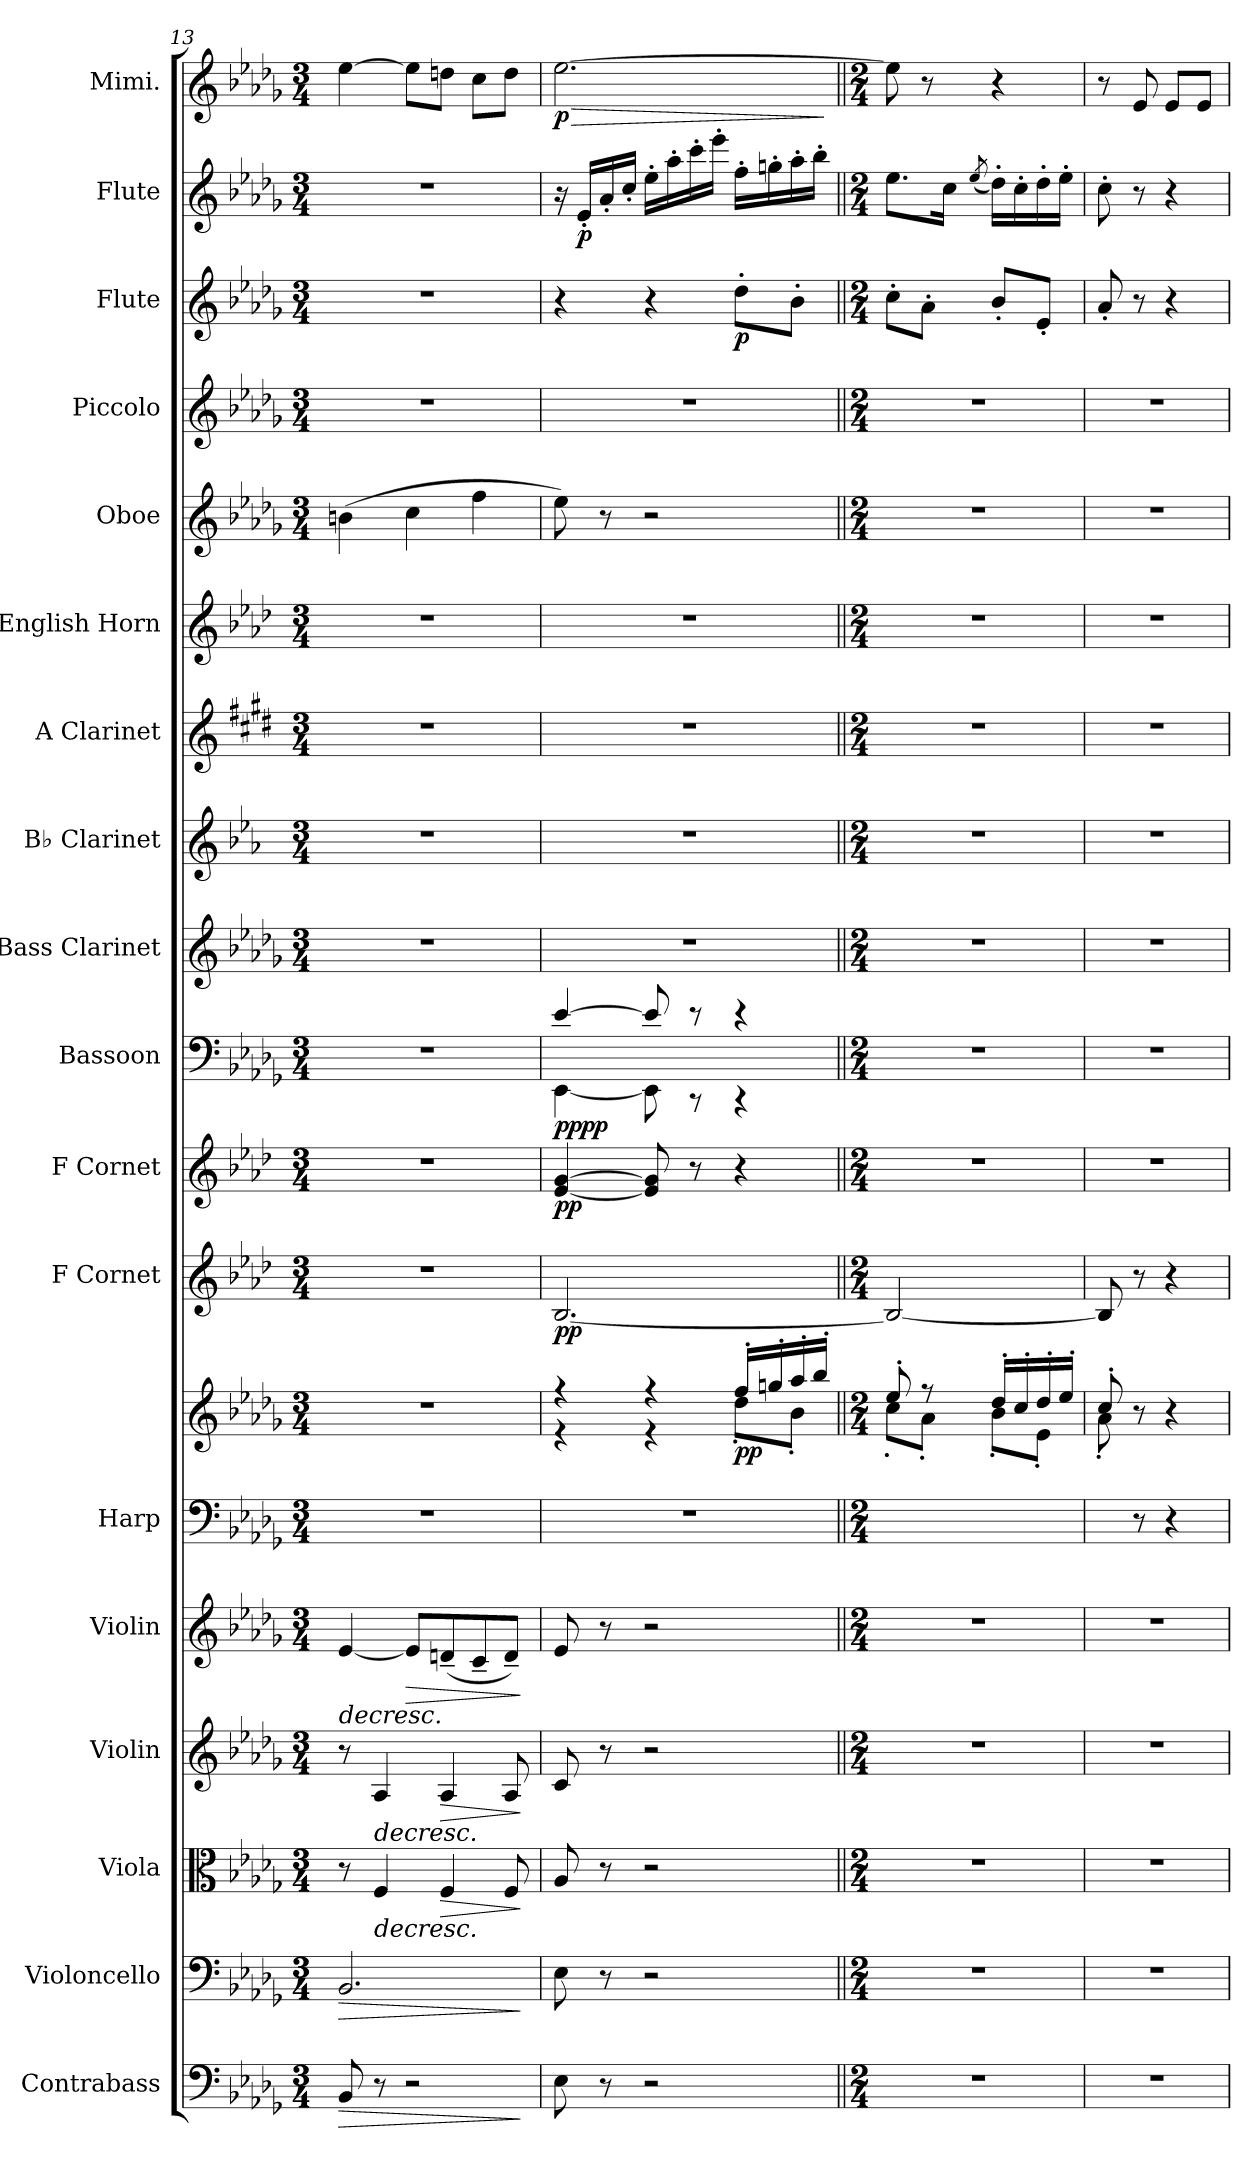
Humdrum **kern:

**kern	**dynam	**kern	**dynam	**kern	**dynam	**kern	**dynam	**kern	**dynam	**kern	**kern	**dynam	**kern	**dynam	**kern	**dynam	**kern	**dynam	**kern	**kern	**kern	**kern	**kern	**kern	**kern	**dynam	**kern	**dynam	**kern	**dynam
*part18	*part18	*part17	*part17	*part16	*part16	*part15	*part15	*part14	*part14	*part13	*part13	*part13	*part12	*part12	*part11	*part11	*part10	*part10	*part9	*part8	*part7	*part6	*part5	*part4	*part3	*part3	*part2	*part2	*part1	*part1
*staff19	*staff19	*staff18	*staff18	*staff17	*staff17	*staff16	*staff16	*staff15	*staff15	*staff14	*staff13	*staff13/14	*staff12	*staff12	*staff11	*staff11	*staff10	*staff10	*staff9	*staff8	*staff7	*staff6	*staff5	*staff4	*staff3	*staff3	*staff2	*staff2	*staff1	*staff1
*I"Contrabass	*	*I"Violoncello	*	*I"Viola	*	*I"Violin	*	*I"Violin	*	*I"Harp	*	*	*I"F Cornet	*	*I"F Cornet	*	*I"Bassoon	*	*I"Bass Clarinet	*I"B♭ Clarinet	*I"A Clarinet	*I"English Horn	*I"Oboe	*I"Piccolo	*I"Flute	*	*I"Flute	*	*I"Mimi.	*
*I'Cb.	*	*I'Vc.	*	*I'Vla.	*	*I'Vln.	*	*I'Vln.	*	*I'Hrp.	*	*	*	*	*	*	*I'Bsn.	*	*I'B. Cl.	*I'B♭ Cl.	*I'A Cl.	*I'E. Hn.	*I'Ob.	*I'Picc.	*I'Fl.	*	*I'Fl.	*	*I'M.	*
*clefF4	*	*clefF4	*	*clefC3	*	*clefG2	*	*clefG2	*	*clefF4	*clefG2	*	*clefG2	*	*clefG2	*	*clefF4	*	*clefG2	*clefG2	*clefG2	*clefG2	*clefG2	*clefG2	*clefG2	*	*clefG2	*	*clefG2	*
*ITrd7c12	*	*	*	*	*	*	*	*	*	*	*	*	*ITrd-3c-5	*	*ITrd-3c-5	*	*	*	*ITrd8c14	*ITrd1c2	*ITrd2c3	*ITrd4c7	*	*ITrd-7c-12	*	*	*	*	*	*
*k[b-e-a-d-g-]	*	*k[b-e-a-d-g-]	*	*k[b-e-a-d-g-]	*	*k[b-e-a-d-g-]	*	*k[b-e-a-d-g-]	*	*k[b-e-a-d-g-]	*k[b-e-a-d-g-]	*	*k[b-e-a-d-g-]	*	*k[b-e-a-d-g-]	*	*k[b-e-a-d-g-]	*	*k[b-e-a-d-g-]	*k[b-e-a-d-g-]	*k[f#c#g#d#a#e#b#]	*k[b-e-a-d-g-]	*k[b-e-a-d-g-]	*k[b-e-a-d-g-]	*k[b-e-a-d-g-]	*	*k[b-e-a-d-g-]	*	*k[b-e-a-d-g-]	*
*M3/4	*	*M3/4	*	*M3/4	*	*M3/4	*	*M3/4	*	*M3/4	*M3/4	*	*M3/4	*	*M3/4	*	*M3/4	*	*M3/4	*M3/4	*M3/4	*M3/4	*M3/4	*M3/4	*M3/4	*	*M3/4	*	*M3/4	*
=13	=13	=13	=13	=13	=13	=13	=13	=13	=13	=13	=13	=13	=13	=13	=13	=13	=13	=13	=13	=13	=13	=13	=13	=13	=13	=13	=13	=13	=13	=13
!	!LO:HP:b	!	!LO:HP:b	!	!	!	!	!	!	!	!	!	!	!	!	!	!	!	!	!	!	!	!	!	!	!	!	!	!	!
!	!	!	!LO:HP:n=1:b	!	!	!	!	!	!LO:HP:b	!	!	!	!	!	!	!	!	!	!	!	!	!	!	!	!	!	!	!	!	!
8BBB-/	>	2.BB-/	> >	8r	.	8r	.	[4e-/	>	2.r	2.r	.	2.r	.	2.r	.	2.r	.	2.r	2.r	2.r	2.r	(4bn\	2.r	2.r	.	2.r	.	[4ee-\	.
!	!	!	!	!	!LO:HP:b	!	!LO:HP:b	!	!	!	!	!	!	!	!	!	!	!	!	!	!	!	!	!	!	!	!	!	!	!
8r	.	.	.	4F/	>	4A-/	>	.	.	.	.	.	.	.	.	.	.	.	.	.	.	.	.	.	.	.	.	.	.	.
!	!	!	!	!	!	!	!	!	!LO:HP:b	!	!	!	!	!	!	!	!	!	!	!	!	!	!	!	!	!	!	!	!	!
2r	.	.	.	.	.	.	.	8e-/L]	>	.	.	.	.	.	.	.	.	.	.	.	.	.	4cc\	.	.	.	.	.	8ee-\L]	.
*	*	*	*	*	*	*	*	*	*	*	*	*	*	*	*	*	*	*	*	*	*	*	*	*	*	*	*	*	*MM33	*
!	!	!	!	!	!LO:HP:b	!	!LO:HP:b	!	!	!	!	!	!	!	!	!	!	!	!	!	!	!	!	!	!	!	!	!	!	!
.	.	.	.	4F/	>	4A-/	>	(8dn~/	.	.	.	.	.	.	.	.	.	.	.	.	.	.	.	.	.	.	.	.	8ddn\J	.
.	.	.	.	.	.	.	.	8c~/	.	.	.	.	.	.	.	.	.	.	.	.	.	.	4ff\	.	.	.	.	.	8cc\L	.
.	.	.	.	8F/	.	8A-/	.	8d~/J)	.	.	.	.	.	.	.	.	.	.	.	.	.	.	.	.	.	.	.	.	8dd\J	.
.	]	.	]	.	] ]	.	] ]	.	] ]	.	.	.	.	.	.	.	.	.	.	.	.	.	.	.	.	.	.	.	.	.
=14	=14	=14	=14	=14	=14	=14	=14	=14	=14	=14	=14	=14	=14	=14	=14	=14	=14	=14	=14	=14	=14	=14	=14	=14	=14	=14	=14	=14	=14	=14
*	*	*	*	*	*	*	*	*	*	*	*	*	*	*	*	*	*	*	*	*	*	*	*	*	*	*	*	*	*MM70	*
*	*	*	*	*	*	*	*	*	*	*	*^	*	*	*	*	*	*^	*	*	*	*	*	*	*	*	*	*	*	*	*
!	!	!	!	!	!	!	!	!	!	!	!	!	!	!	!LO:DY:b	!	!LO:DY:b	!	!	!LO:DY:b	!	!	!	!	!	!	!	!	!	!	!	!LO:HP:b
!	!	!	!	!	!	!	!	!	!	!	!	!	!	!	!	!	!	!	!	!LO:DY:n=1:b	!	!	!	!	!	!	!	!	!	!	!	!LO:DY:n=1:b
8EE-\	.	8E-\	.	8A-/	.	8c/	.	8e-/	.	2.r	4re	4rff	.	[2.e-/	pp	[4a-/ [4cc/	pp	[4e-/	[4EE-\	pp pp	2.r	2.r	2.r	2.r	8ee-\)	2.r	4r	.	16r	.	[2.ee-\	> p
!	!	!	!	!	!	!	!	!	!	!	!	!	!	!	!	!	!	!	!	!	!	!	!	!	!	!	!	!	!	!LO:DY:b	!	!
.	.	.	.	.	.	.	.	.	.	.	.	.	.	.	.	.	.	.	.	.	.	.	.	.	.	.	.	.	16e-'/LL	p	.	.
8r	.	8r	]	8r	.	8r	.	8r	.	.	.	.	.	.	.	.	.	.	.	.	.	.	.	.	8r	.	.	.	16a-'/	.	.	.
.	.	.	.	.	.	.	.	.	.	.	.	.	.	.	.	.	.	.	.	.	.	.	.	.	.	.	.	.	16cc'/JJ	.	.	.
2r	.	2r	.	2r	.	2r	.	2r	.	.	4re	4rff	.	.	.	8a-/] 8cc/]	.	8e-/]	8EE-\]	.	.	.	.	.	2r	.	4r	.	16ee-'\LL	.	.	.
.	.	.	.	.	.	.	.	.	.	.	.	.	.	.	.	.	.	.	.	.	.	.	.	.	.	.	.	.	16aa-'\	.	.	.
.	.	.	.	.	.	.	.	.	.	.	.	.	.	.	.	8r	.	8r	8r	.	.	.	.	.	.	.	.	.	16ccc'\	.	.	.
.	.	.	.	.	.	.	.	.	.	.	.	.	.	.	.	.	.	.	.	.	.	.	.	.	.	.	.	.	16eee-'\JJ	.	.	.
!	!	!	!	!	!	!	!	!	!	!	!	!	!LO:DY:b	!	!	!	!	!	!	!	!	!	!	!	!	!	!	!LO:DY:b	!	!	!	!
.	.	.	.	.	.	.	.	.	.	.	16ff'/LL	8dd-'\L	pp	.	.	4r	.	4r	4r	.	.	.	.	.	.	.	8dd-'\L	p	16ff'\LL	.	.	.
.	.	.	.	.	.	.	.	.	.	.	16ggn'/	.	.	.	.	.	.	.	.	.	.	.	.	.	.	.	.	.	16ggn'\	.	.	.
.	.	.	.	.	.	.	.	.	.	.	16aa-'/	8b-'\J	.	.	.	.	.	.	.	.	.	.	.	.	.	.	8b-'\J	.	16aa-'\	.	.	.
.	.	.	.	.	.	.	.	.	.	.	16bb-'/JJ	.	.	.	.	.	.	.	.	.	.	.	.	.	.	.	.	.	16bb-'\JJ	.	.	.
*	*	*	*	*	*	*	*	*	*	*	*v	*v	*	*	*	*	*	*v	*v	*	*	*	*	*	*	*	*	*	*	*	*	*
.	.	.	.	.	.	.	.	.	.	.	.	.	.	.	.	.	.	.	.	.	.	.	.	.	.	.	.	.	.	]
!!LO:PB:g=z
=15||	=15||	=15||	=15||	=15||	=15||	=15||	=15||	=15||	=15||	=15||	=15||	=15||	=15||	=15||	=15||	=15||	=15||	=15||	=15||	=15||	=15||	=15||	=15||	=15||	=15||	=15||	=15||	=15||	=15||	=15||
*M2/4	*	*M2/4	*	*M2/4	*	*M2/4	*	*M2/4	*	*M2/4	*M2/4	*	*M2/4	*	*M2/4	*	*M2/4	*	*M2/4	*M2/4	*M2/4	*M2/4	*M2/4	*M2/4	*M2/4	*	*M2/4	*	*M2/4	*
*	*	*	*	*	*	*	*	*	*	*	*^	*	*	*	*	*	*	*	*	*	*	*	*	*	*	*	*	*	*	*
2r	.	2r	.	2r	.	2r	.	2r	.	2ryy	8ee-'/	8cc'\L	.	2e-/_	.	2r	.	2r	.	2r	2r	2r	2r	2r	2r	8cc'\L	.	8.ee-\L	.	8ee-\]	.
.	.	.	.	.	.	.	.	.	.	.	8rff	8a-'\J	.	.	.	.	.	.	.	.	.	.	.	.	.	8a-'\J	.	.	.	8r	.
.	.	.	.	.	.	.	.	.	.	.	.	.	.	.	.	.	.	.	.	.	.	.	.	.	.	.	.	16cc\Jk	.	.	.
.	.	.	.	.	.	.	.	.	.	.	.	.	.	.	.	.	.	.	.	.	.	.	.	.	.	.	.	(8qee-/	.	.	.
.	.	.	.	.	.	.	.	.	.	.	16dd-'/LL	8b-'\L	.	.	.	.	.	.	.	.	.	.	.	.	.	8b-'/L	.	16dd-'\LL)	.	4r	.
.	.	.	.	.	.	.	.	.	.	.	16cc'/	.	.	.	.	.	.	.	.	.	.	.	.	.	.	.	.	16cc'\	.	.	.
.	.	.	.	.	.	.	.	.	.	.	16dd-'/	8e-'\J	.	.	.	.	.	.	.	.	.	.	.	.	.	8e-'/J	.	16dd-'\	.	.	.
.	.	.	.	.	.	.	.	.	.	.	16ee-'/JJ	.	.	.	.	.	.	.	.	.	.	.	.	.	.	.	.	16ee-'\JJ	.	.	.
=16	=16	=16	=16	=16	=16	=16	=16	=16	=16	=16	=16	=16	=16	=16	=16	=16	=16	=16	=16	=16	=16	=16	=16	=16	=16	=16	=16	=16	=16	=16	=16
*	*	*	*	*	*	*	*	*	*	*	*	*	*	*	*	*	*	*	*	*	*	*	*	*	*	*	*	*	*	*MM33	*
2r	.	2r	.	2r	.	2r	.	2r	.	8ryy	8cc'/	8a-'\	.	8e-/]	.	2r	.	2r	.	2r	2r	2r	2r	2r	2r	8a-'/	.	8cc'\	.	8r	.
.	.	.	.	.	.	.	.	.	.	8r	8r	4.ryy	.	8r	.	.	.	.	.	.	.	.	.	.	.	8r	.	8r	.	8e-/	.
.	.	.	.	.	.	.	.	.	.	4r	4r	.	.	4r	.	.	.	.	.	.	.	.	.	.	.	4r	.	4r	.	8e-/L	.
.	.	.	.	.	.	.	.	.	.	.	.	.	.	.	.	.	.	.	.	.	.	.	.	.	.	.	.	.	.	8e-/J	.
*	*	*	*	*	*	*	*	*	*	*	*v	*v	*	*	*	*	*	*	*	*	*	*	*	*	*	*	*	*	*	*	*
=	=	=	=	=	=	=	=	=	=	=	=	=	=	=	=	=	=	=	=	=	=	=	=	=	=	=	=	=	=	=
*-	*-	*-	*-	*-	*-	*-	*-	*-	*-	*-	*-	*-	*-	*-	*-	*-	*-	*-	*-	*-	*-	*-	*-	*-	*-	*-	*-	*-	*-	*-
